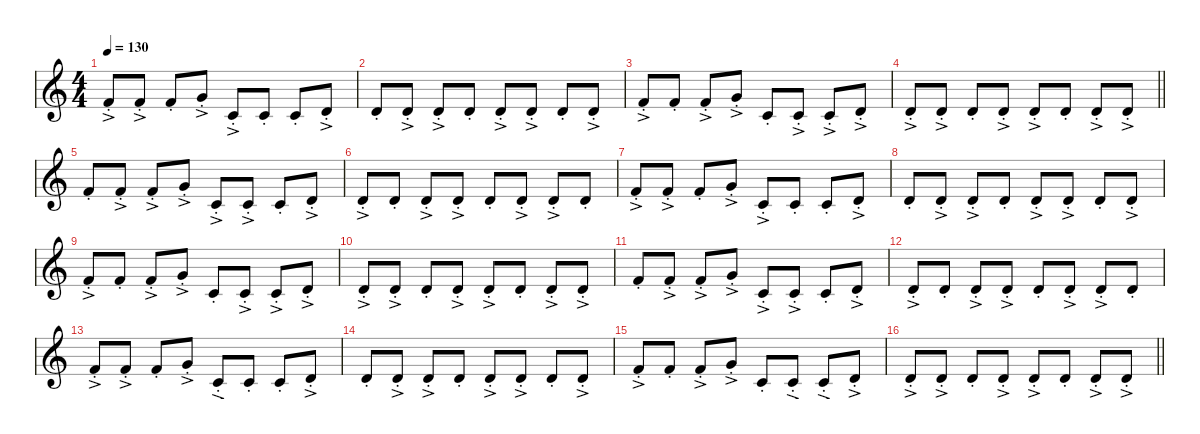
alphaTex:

\defaultSystemsLayout 4
\hideDynamics
\bracketExtendMode nobrackets
\singleTrackTrackNamePolicy hidden
\multiTrackTrackNamePolicy hidden
\otherSystemsTrackNameOrientation horizontal
\track ("Synth 1-RH" "led.synth.") {defaultSystemsLayout 4 instrument lead8bassandlead}
\staff {score}
\tuning (E4 B3 G3 D3 A2 E2 B1)
\ts (4 4)
\tempo 130
\clef g2
\ks c
1.1{ac st}.8{dy f beam Up} 1.1{ac st}.8{beam Up} 1.1{st}.8{beam Up} 3.1{ac st}.8{beam Up} 1.2{ac st}.8{beam Up} 1.2{st}.8{beam Up} 1.2{st}.8{beam Up} 3.2{ac st}.8{beam Up} |
3.2{st}.8{beam Up} 3.2{ac st}.8{beam Up} 3.2{ac st}.8{beam Up} 3.2{st}.8{beam Up} 3.2{ac st}.8{beam Up} 3.2{ac st}.8{beam Up} 3.2{st}.8{beam Up} 3.2{ac st}.8{beam Up} |
1.1{ac st}.8{beam Up} 1.1{st}.8{beam Up} 1.1{ac st}.8{beam Up} 3.1{ac st}.8{beam Up} 1.2{st}.8{beam Up} 1.2{ac st}.8{beam Up} 1.2{ac st}.8{beam Up} 3.2{ac st}.8{beam Up} |
\barLineRight lightlight
3.2{ac st}.8{beam Up} 3.2{ac st}.8{beam Up} 3.2{st}.8{beam Up} 3.2{ac st}.8{beam Up} 3.2{ac st}.8{beam Up} 3.2{st}.8{beam Up} 3.2{ac st}.8{beam Up} 3.2{ac st}.8{beam Up} |
1.1{st}.8{beam Up} 1.1{ac st}.8{beam Up} 1.1{ac st}.8{beam Up} 3.1{ac st}.8{beam Up} 1.2{ac st}.8{beam Up} 1.2{ac st}.8{beam Up} 1.2{st}.8{beam Up} 3.2{ac st}.8{beam Up} |
3.2{ac st}.8{beam Up} 3.2{st}.8{beam Up} 3.2{ac st}.8{beam Up} 3.2{ac st}.8{beam Up} 3.2{st}.8{beam Up} 3.2{ac st}.8{beam Up} 3.2{ac st}.8{beam Up} 3.2{st}.8{beam Up} |
1.1{ac st}.8{beam Up} 1.1{ac st}.8{beam Up} 1.1{st}.8{beam Up} 3.1{ac st}.8{beam Up} 1.2{ac st}.8{beam Up} 1.2{st}.8{beam Up} 1.2{st}.8{beam Up} 3.2{ac st}.8{beam Up} |
3.2{st}.8{beam Up} 3.2{ac st}.8{beam Up} 3.2{ac st}.8{beam Up} 3.2{st}.8{beam Up} 3.2{ac st}.8{beam Up} 3.2{ac st}.8{beam Up} 3.2{st}.8{beam Up} 3.2{ac st}.8{beam Up} |
1.1{ac st}.8{beam Up} 1.1{st}.8{beam Up} 1.1{ac st}.8{beam Up} 3.1{ac st}.8{beam Up} 1.2{st}.8{beam Up} 1.2{ac st}.8{beam Up} 1.2{ac st}.8{beam Up} 3.2{ac st}.8{beam Up} |
3.2{ac st}.8{beam Up} 3.2{ac st}.8{beam Up} 3.2{st}.8{beam Up} 3.2{ac st}.8{beam Up} 3.2{ac st}.8{beam Up} 3.2{st}.8{beam Up} 3.2{ac st}.8{beam Up} 3.2{ac st}.8{beam Up} |
1.1{st}.8{beam Up} 1.1{ac st}.8{beam Up} 1.1{ac st}.8{beam Up} 3.1{ac st}.8{beam Up} 1.2{ac st}.8{beam Up} 1.2{ac st}.8{beam Up} 1.2{st}.8{beam Up} 3.2{ac st}.8{beam Up} |
3.2{ac st}.8{beam Up} 3.2{st}.8{beam Up} 3.2{ac st}.8{beam Up} 3.2{ac st}.8{beam Up} 3.2{st}.8{beam Up} 3.2{ac st}.8{beam Up} 3.2{ac st}.8{beam Up} 3.2{st}.8{beam Up} |
1.1{ac st}.8{beam Up} 1.1{ac st}.8{beam Up} 1.1{st}.8{beam Up} 3.1{ac st}.8{beam Up} 1.2{ac st}.8{beam Up} 1.2{st}.8{beam Up} 1.2{st}.8{beam Up} 3.2{ac st}.8{beam Up} |
3.2{st}.8{beam Up} 3.2{ac st}.8{beam Up} 3.2{ac st}.8{beam Up} 3.2{st}.8{beam Up} 3.2{ac st}.8{beam Up} 3.2{ac st}.8{beam Up} 3.2{st}.8{beam Up} 3.2{ac st}.8{beam Up} |
1.1{ac st}.8{beam Up} 1.1{st}.8{beam Up} 1.1{ac st}.8{beam Up} 3.1{ac st}.8{beam Up} 1.2{st}.8{beam Up} 1.2{ac st}.8{beam Up} 1.2{ac st}.8{beam Up} 3.2{ac st}.8{beam Up} |
\barLineRight lightlight
3.2{ac st}.8{beam Up} 3.2{ac st}.8{beam Up} 3.2{st}.8{beam Up} 3.2{ac st}.8{beam Up} 3.2{ac st}.8{beam Up} 3.2{st}.8{beam Up} 3.2{ac st}.8{beam Up} 3.2{ac st}.8{beam Up}
